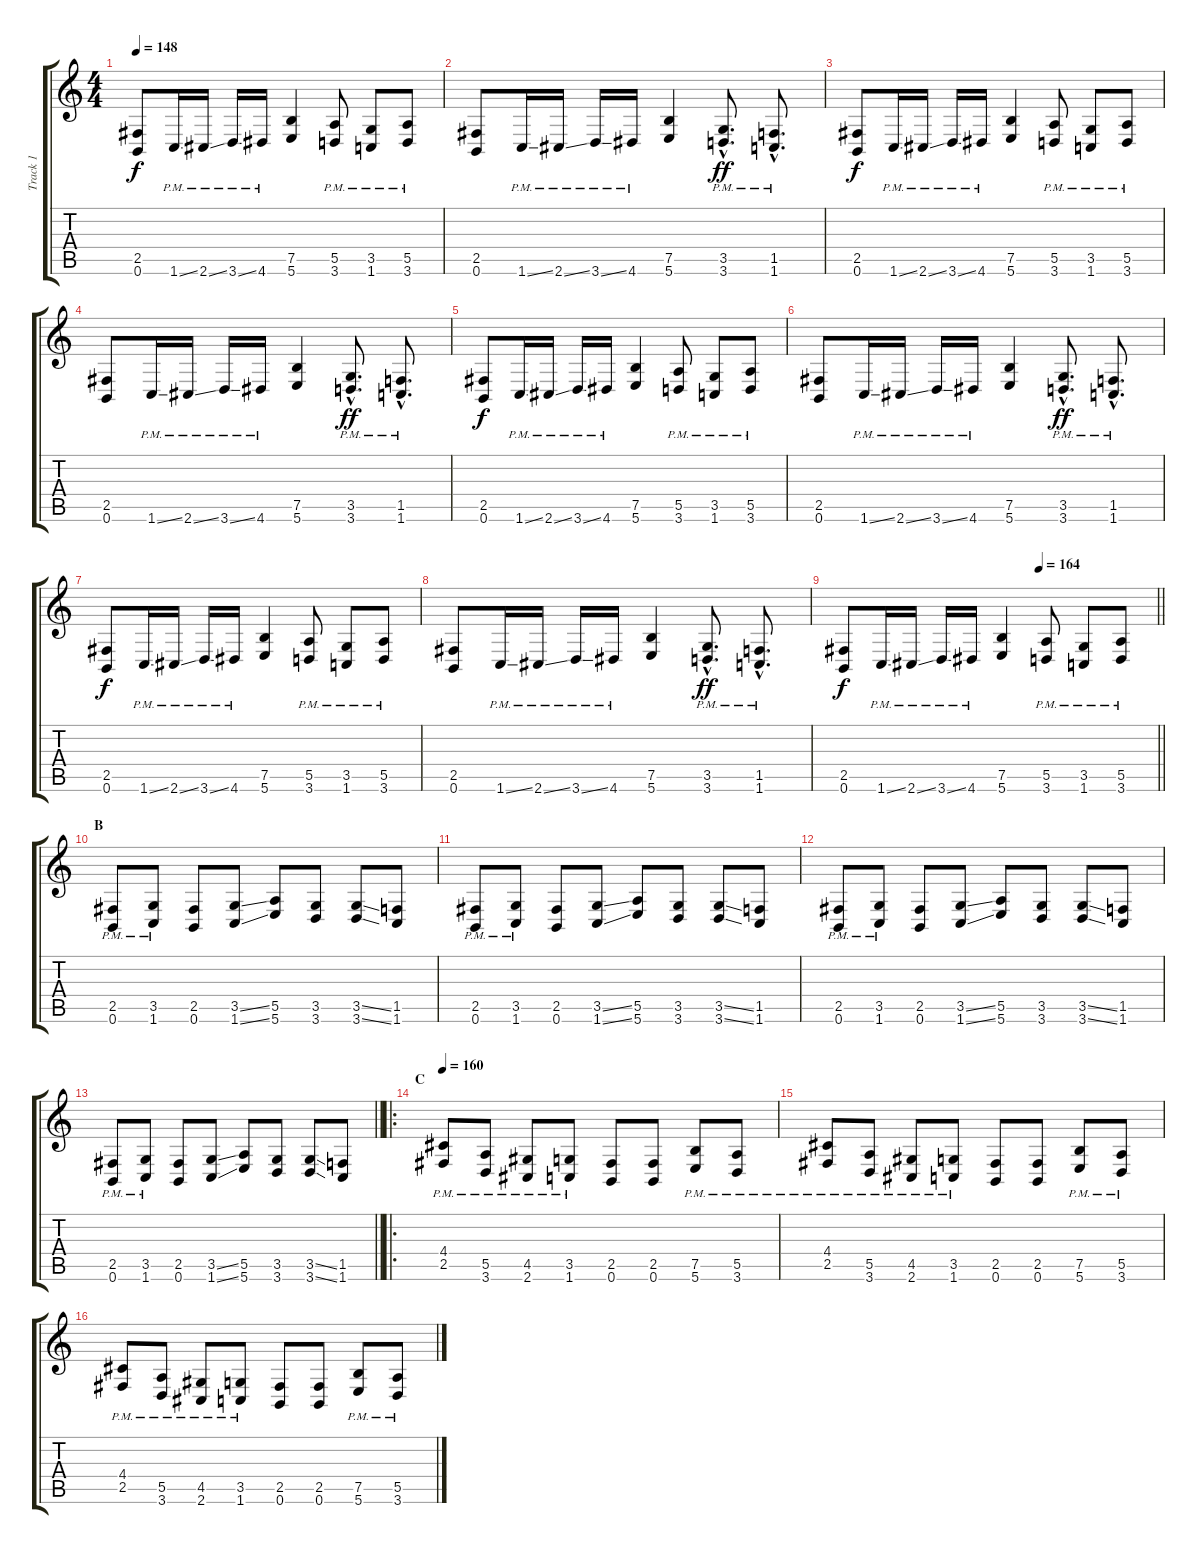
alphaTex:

\track ("Track 1" "Track 1") {instrument distortionguitar}
\staff {score tabs}
\tuning (B3 Gb3 D3 A2 E2 B1) {hide}
\ts (4 4)
\tempo 148
\clef g2
\ks c
(2.5 0.6).8{dy f} 1.6{ss pm}.16 2.6{ss pm}.16 3.6{ss pm}.16 4.6{pm}.16 (7.5 5.6).4 (5.5{pm} 3.6{pm}).8 (3.5{pm} 1.6{pm}).8 (5.5{pm} 3.6{pm}).8 |
(2.5 0.6).8 1.6{ss pm}.16 2.6{ss pm}.16 3.6{ss pm}.16 4.6{pm}.16 (7.5 5.6).4 (3.5{hac pm} 3.6{hac pm}).8{d dy ff} (1.5{hac pm} 1.6{hac pm}).8{d} |
(2.5 0.6).8{dy f} 1.6{ss pm}.16 2.6{ss pm}.16 3.6{ss pm}.16 4.6{pm}.16 (7.5 5.6).4 (5.5{pm} 3.6{pm}).8 (3.5{pm} 1.6{pm}).8 (5.5{pm} 3.6{pm}).8 |
(2.5 0.6).8 1.6{ss pm}.16 2.6{ss pm}.16 3.6{ss pm}.16 4.6{pm}.16 (7.5 5.6).4 (3.5{hac pm} 3.6{hac pm}).8{d dy ff} (1.5{hac pm} 1.6{hac pm}).8{d} |
(2.5 0.6).8{dy f} 1.6{ss pm}.16 2.6{ss pm}.16 3.6{ss pm}.16 4.6{pm}.16 (7.5 5.6).4 (5.5{pm} 3.6{pm}).8 (3.5{pm} 1.6{pm}).8 (5.5{pm} 3.6{pm}).8 |
(2.5 0.6).8 1.6{ss pm}.16 2.6{ss pm}.16 3.6{ss pm}.16 4.6{pm}.16 (7.5 5.6).4 (3.5{hac pm} 3.6{hac pm}).8{d dy ff} (1.5{hac pm} 1.6{hac pm}).8{d} |
(2.5 0.6).8{dy f} 1.6{ss pm}.16 2.6{ss pm}.16 3.6{ss pm}.16 4.6{pm}.16 (7.5 5.6).4 (5.5{pm} 3.6{pm}).8 (3.5{pm} 1.6{pm}).8 (5.5{pm} 3.6{pm}).8 |
(2.5 0.6).8 1.6{ss pm}.16 2.6{ss pm}.16 3.6{ss pm}.16 4.6{pm}.16 (7.5 5.6).4 (3.5{hac pm} 3.6{hac pm}).8{d dy ff} (1.5{hac pm} 1.6{hac pm}).8{d} |
\tempo (164 0.625)
\barLineRight lightlight
(2.5 0.6).8{dy f} 1.6{ss pm}.16 2.6{ss pm}.16 3.6{ss pm}.16 4.6{pm}.16 (7.5 5.6).4 (5.5{pm} 3.6{pm}).8 (3.5{pm} 1.6{pm}).8 (5.5{pm} 3.6{pm}).8 |
\section ("" "B")
(2.5{pm} 0.6{pm}).8 (3.5{pm} 1.6{pm}).8 (2.5 0.6).8 (3.5{ss} 1.6{ss}).8 (5.5 5.6).8 (3.5 3.6).8 (3.5{ss} 3.6{ss}).8 (1.5 1.6).8 |
(2.5{pm} 0.6{pm}).8 (3.5{pm} 1.6{pm}).8 (2.5 0.6).8 (3.5{ss} 1.6{ss}).8 (5.5 5.6).8 (3.5 3.6).8 (3.5{ss} 3.6{ss}).8 (1.5 1.6).8 |
(2.5{pm} 0.6{pm}).8 (3.5{pm} 1.6{pm}).8 (2.5 0.6).8 (3.5{ss} 1.6{ss}).8 (5.5 5.6).8 (3.5 3.6).8 (3.5{ss} 3.6{ss}).8 (1.5 1.6).8 |
\barLineRight lightlight
(2.5{pm} 0.6{pm}).8 (3.5{pm} 1.6{pm}).8 (2.5 0.6).8 (3.5{ss} 1.6{ss}).8 (5.5 5.6).8 (3.5 3.6).8 (3.5{ss} 3.6{ss}).8 (1.5 1.6).8 |
\ro
\section ("" "C")
\tempo 160
(4.4{pm} 2.5{pm}).8 (5.5{pm} 3.6{pm}).8 (4.5{pm} 2.6{pm}).8 (3.5{pm} 1.6{pm}).8 (2.5 0.6).8 (2.5 0.6).8 (7.5{pm} 5.6{pm}).8 (5.5{pm} 3.6{pm}).8 |
(4.4{pm} 2.5{pm}).8 (5.5{pm} 3.6{pm}).8 (4.5{pm} 2.6{pm}).8 (3.5{pm} 1.6{pm}).8 (2.5 0.6).8 (2.5 0.6).8 (7.5{pm} 5.6{pm}).8 (5.5{pm} 3.6{pm}).8 |
(4.4{pm} 2.5{pm}).8 (5.5{pm} 3.6{pm}).8 (4.5{pm} 2.6{pm}).8 (3.5{pm} 1.6{pm}).8 (2.5 0.6).8 (2.5 0.6).8 (7.5{pm} 5.6{pm}).8 (5.5{pm} 3.6{pm}).8
